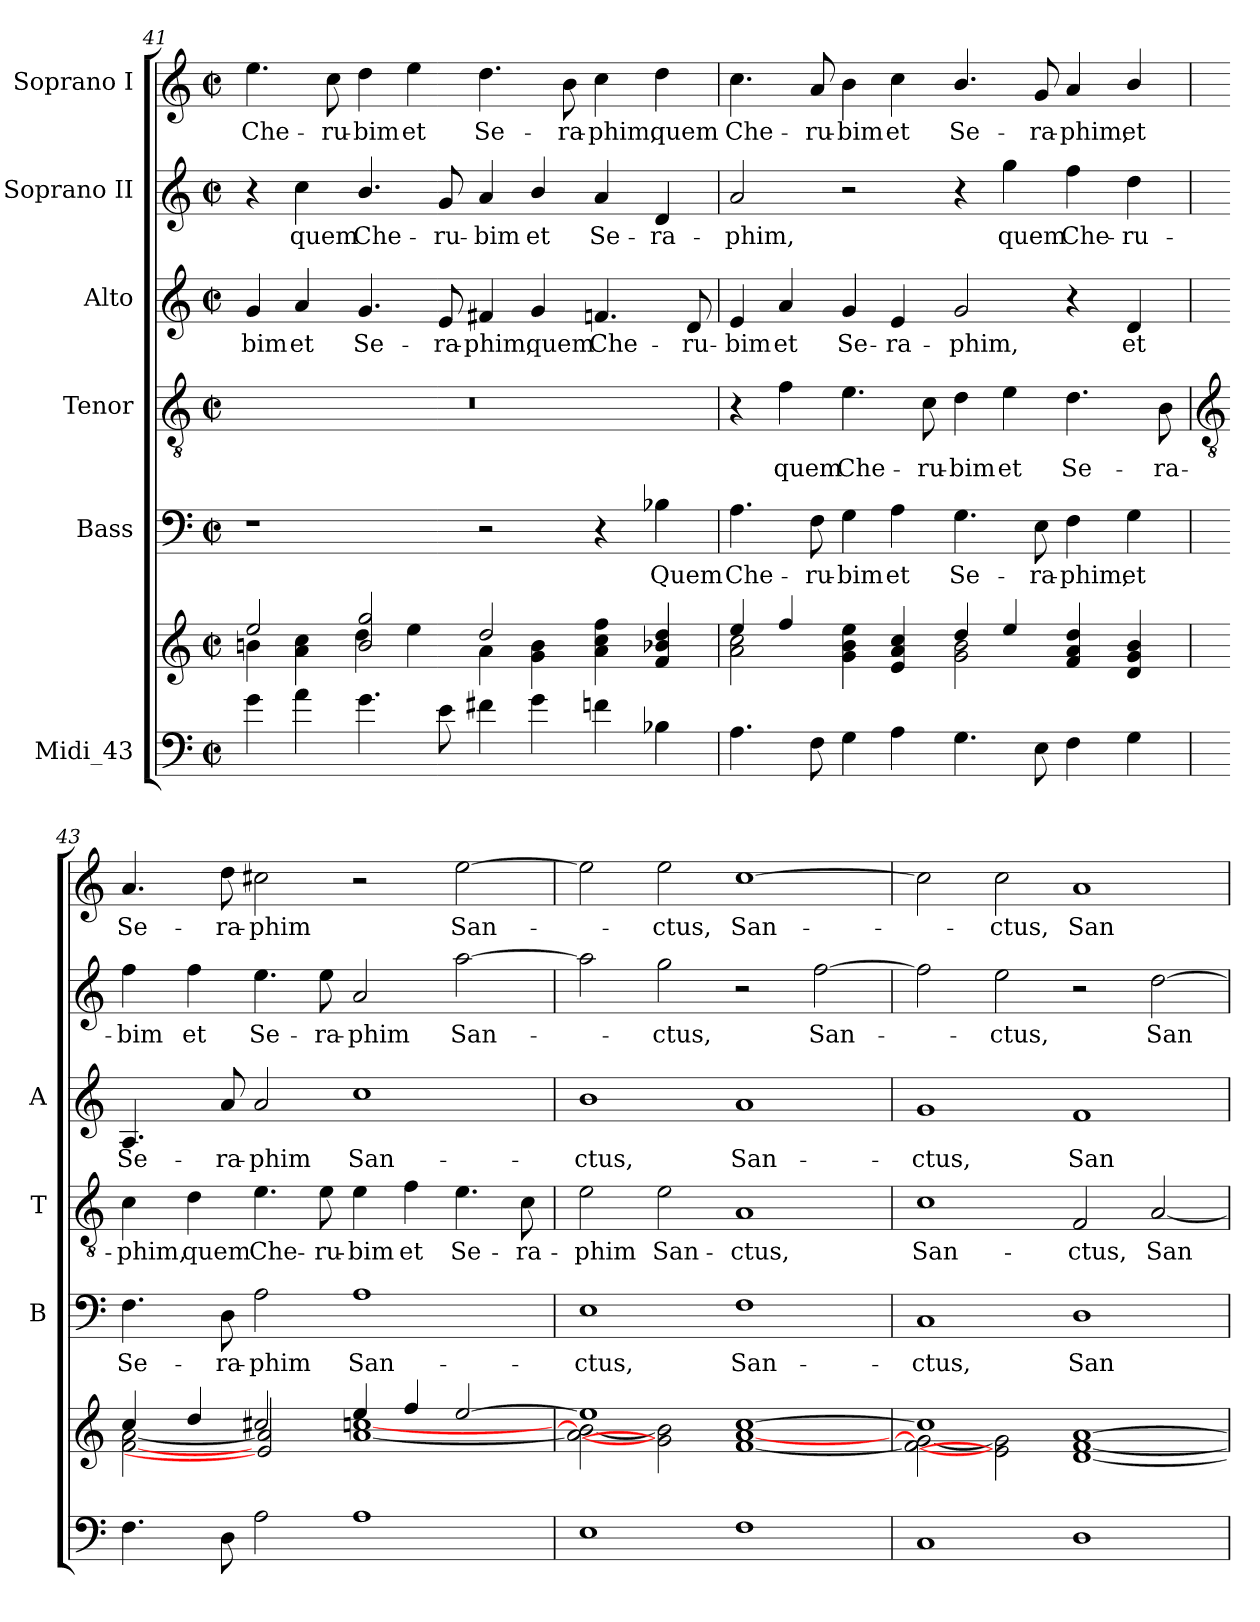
**kern	**kern	**kern	**text	**kern	**text	**kern	**text	**kern	**text	**kern	**text
*part6	*part6	*part5	*part5	*part4	*part4	*part3	*part3	*part2	*part2	*part1	*part1
*staff7	*staff6	*staff5	*staff5	*staff4	*staff4	*staff3	*staff3	*staff2	*staff2	*staff1	*staff1
*I"Midi_43	*	*I"Bass	*	*I"Tenor	*	*I"Alto	*	*I"Soprano II	*	*I"Soprano I	*
*	*	*I'B	*	*I'T	*	*I'A	*	*	*	*	*
!!LO:LB:g=z
*clefF4	*clefG2	*clefF4	*	*clefGv2	*	*clefG2	*	*clefG2	*	*clefG2	*
*k[]	*k[]	*k[]	*	*k[]	*	*k[]	*	*k[]	*	*k[]	*
*C:	*C:	*C:	*	*C:	*	*C:	*	*C:	*	*C:	*
*M4/2	*M4/2	*M4/2	*	*M4/2	*	*M4/2	*	*M4/2	*	*M4/2	*
*met(c|)	*met(c|)	*met(c|)	*	*met(c|)	*	*met(c|)	*	*met(c|)	*	*met(c|)	*
=41	=41	=41	=41	=41	=41	=41	=41	=41	=41	=41	=41
*	*^	*	*	*	*	*	*	*	*	*	*
!	!	!	!	!	!	!	!	!LO:LY:b	!	!	!	!LO:LY:b
4g	2ee/	4bn\	1r	.	0r	.	4g	-bim	4r	.	4.ee	Che-
!	!	!	!	!	!	!	!	!LO:LY:b	!	!LO:LY:b	!	!
4a	.	4a\ 4cc\	.	.	.	.	4a	et	4cc	quem	.	.
!	!	!	!	!	!	!	!	!	!	!	!	!LO:LY:b
.	.	.	.	.	.	.	.	.	.	.	8cc	-ru-
!	!	!	!	!	!	!	!	!LO:LY:b	!	!LO:LY:b	!	!LO:LY:b
4.g	2b/ 2gg/	4dd\	.	.	.	.	4.g	Se-	4.b/	Che-	4dd	-bim
!	!	!	!	!	!	!	!	!	!	!	!	!LO:LY:b
.	.	4ee\	.	.	.	.	.	.	.	.	4ee	et
!	!	!	!	!	!	!	!	!LO:LY:b	!	!LO:LY:b	!	!
8e	.	.	.	.	.	.	8e	-ra-	8g	-ru-	.	.
!	!	!	!	!	!	!	!	!LO:LY:b	!	!LO:LY:b	!	!LO:LY:b
4f#X	2dd/	4a\	2r	.	.	.	4f#X	-phim,	4a	-bim	4.dd	Se-
!	!	!	!	!	!	!	!	!LO:LY:b	!	!LO:LY:b	!	!
4g	.	4g\ 4b\	.	.	.	.	4g	quem	4b/	et	.	.
!	!	!	!	!	!	!	!	!	!	!	!	!LO:LY:b
.	.	.	.	.	.	.	.	.	.	.	8b	-ra-
!	!	!	!	!	!	!	!	!LO:LY:b	!	!LO:LY:b	!	!LO:LY:b
4fn	4a\ 4cc\ 4ff\	2ryy	4r	.	.	.	4.fn	Che-	4a	Se-	4cc	-phim,
!	!	!	!	!LO:LY:b	!	!	!	!	!	!LO:LY:b	!	!LO:LY:b
4B-X	4f/ 4b-X/ 4dd/	.	4B-X	Quem	.	.	.	.	4d	-ra-	4dd	quem
!	!	!	!	!	!	!	!	!LO:LY:b	!	!	!	!
.	.	.	.	.	.	.	8d	-ru-	.	.	.	.
=42	=42	=42	=42	=42	=42	=42	=42	=42	=42	=42	=42	=42
!	!	!	!	!LO:LY:b	!	!	!	!LO:LY:b	!	!LO:LY:b	!	!LO:LY:b
4.A	4ee/	2a\ 2cc\	4.A	Che-	4r	.	4e	-bim	2a	-phim,	4.cc	Che-
!	!	!	!	!	!	!LO:LY:b	!	!LO:LY:b	!	!	!	!
.	4ff/	.	.	.	4f	quem	4a	et	.	.	.	.
!	!	!	!	!LO:LY:b	!	!	!	!	!	!	!	!LO:LY:b
8F	.	.	8F	-ru-	.	.	.	.	.	.	8a	-ru-
!	!	!	!	!LO:LY:b	!	!LO:LY:b	!	!LO:LY:b	!	!	!	!LO:LY:b
4G	4g\ 4b\ 4ee\	2ryy	4G	-bim	4.e	Che-	4g	Se-	2r	.	4b	-bim
!	!	!	!	!LO:LY:b	!	!	!	!LO:LY:b	!	!	!	!LO:LY:b
4A	4e/ 4a/ 4cc/	.	4A	et	.	.	4e	-ra-	.	.	4cc	et
!	!	!	!	!	!	!LO:LY:b	!	!	!	!	!	!
.	.	.	.	.	8c	-ru-	.	.	.	.	.	.
!	!	!	!	!LO:LY:b	!	!LO:LY:b	!	!LO:LY:b	!	!	!	!LO:LY:b
4.G	4dd/	2g\ 2b\	4.G	Se-	4d	-bim	2g	-phim,	4r	.	4.b/	Se-
!	!	!	!	!	!	!LO:LY:b	!	!	!	!LO:LY:b	!	!
.	4ee/	.	.	.	4e	et	.	.	4gg	quem	.	.
!	!	!	!	!LO:LY:b	!	!	!	!	!	!	!	!LO:LY:b
8E	.	.	8E	-ra-	.	.	.	.	.	.	8g	-ra-
!	!	!	!	!LO:LY:b	!	!LO:LY:b	!	!	!	!LO:LY:b	!	!LO:LY:b
4F	4f/ 4a/ 4dd/	2ryy	4F	-phim,	4.d	Se-	4r	.	4ff	Che-	4a	-phim,
!	!	!	!	!LO:LY:b	!	!	!	!LO:LY:b	!	!LO:LY:b	!	!LO:LY:b
4G	4d/ 4g/ 4b/	.	4G	et	.	.	4d	et	4dd	-ru-	4b/	et
!	!	!	!	!	!	!LO:LY:b	!	!	!	!	!	!
.	.	.	.	.	8B	-ra-	.	.	.	.	.	.
!!LO:LB:g=z
=43	=43	=43	=43	=43	=43	=43	=43	=43	=43	=43	=43	=43
*	*	*	*	*	*clefGv2	*	*	*	*	*	*	*
!	!	!	!	!LO:LY:b	!	!LO:LY:b	!	!LO:LY:b	!	!LO:LY:b	!	!LO:LY:b
4.F	4cc/	[2f\ [2a\	4.F	Se-	4c	-phim,	4.A	Se-	4ff	-bim	4.a	Se-
!	!	!	!	!	!	!LO:LY:b	!	!	!	!LO:LY:b	!	!
.	4dd/	.	.	.	4d	quem	.	.	4ff	et	.	.
!	!	!	!	!LO:LY:b	!	!	!	!LO:LY:b	!	!	!	!LO:LY:b
8D	.	.	8D	-ra-	.	.	8a	-ra-	.	.	8dd	-ra-
!	!	!	!	!LO:LY:b	!	!LO:LY:b	!	!LO:LY:b	!	!LO:LY:b	!	!LO:LY:b
2A	2cc#X/	2e/] 2a/]	2A	-phim	4.e	Che-	2a	-phim	4.ee	Se-	2cc#X	-phim
!	!	!	!	!	!	!LO:LY:b	!	!	!	!LO:LY:b	!	!
.	.	.	.	.	8e	-ru-	.	.	8ee	-ra-	.	.
!	!	!	!	!LO:LY:b	!	!LO:LY:b	!	!LO:LY:b	!	!LO:LY:b	!	!
1A	4ee/	[1a\ [1ccn\	1A	San-	4e	-bim	1cc	San-	2a	-phim	2r	.
!	!	!	!	!	!	!LO:LY:b	!	!	!	!	!	!
.	4ff/	.	.	.	4f	et	.	.	.	.	.	.
!	!	!	!	!	!	!LO:LY:b	!	!	!	!LO:LY:b	!	!LO:LY:b
.	[2ee/	.	.	.	4.e	Se-	.	.	[2aa	San-	[2ee	San-
!	!	!	!	!	!	!LO:LY:b	!	!	!	!	!	!
.	.	.	.	.	8c	-ra-	.	.	.	.	.	.
=44	=44	=44	=44	=44	=44	=44	=44	=44	=44	=44	=44	=44
!	!	!	!	!LO:LY:b	!	!LO:LY:b	!	!LO:LY:b	!	!	!	!
1E	1ee/]	2a\_ 2b\_	1E	-ctus,	2e	-phim	1b/	-ctus,	2aa]	.	2ee]	.
!	!	!	!	!	!	!LO:LY:b	!	!	!	!LO:LY:b	!	!LO:LY:b
.	.	2g\] 2b\]	.	.	2e	San-	.	.	2gg	ctus,	2ee	ctus,
!	!	!	!	!LO:LY:b	!	!LO:LY:b	!	!LO:LY:b	!	!	!	!LO:LY:b
1F	[1cc/	[1f/ [1a/	1F	San-	1A	-ctus,	1a	San-	2r	.	[1cc	San-
!	!	!	!	!	!	!	!	!	!	!LO:LY:b	!	!
.	.	.	.	.	.	.	.	.	[2ff	San-	.	.
=45	=45	=45	=45	=45	=45	=45	=45	=45	=45	=45	=45	=45
!	!	!	!	!LO:LY:b	!	!LO:LY:b	!	!LO:LY:b	!	!	!	!
1C	1cc/]	2f\_ 2g\_	1C	-ctus,	1c	San-	1g	-ctus,	2ff]	.	2cc]	.
!	!	!	!	!	!	!	!	!	!	!LO:LY:b	!	!LO:LY:b
.	.	2e\] 2g\]	.	.	.	.	.	.	2ee	ctus,	2cc	ctus,
!	!	!	!	!LO:LY:b	!	!LO:LY:b	!	!LO:LY:b	!	!	!	!LO:LY:b
1D	[1a/	[1d/ [1f/	1D/	San-	2F	-ctus,	1f	San-	2r	.	1a	San-
!	!	!	!	!	!	!LO:LY:b	!	!	!	!LO:LY:b	!	!
.	.	.	.	.	[2A	San-	.	.	[2dd	San-	.	.
*	*v	*v	*	*	*	*	*	*	*	*	*	*
=	=	=	=	=	=	=	=	=	=	=	=
*-	*-	*-	*-	*-	*-	*-	*-	*-	*-	*-	*-
